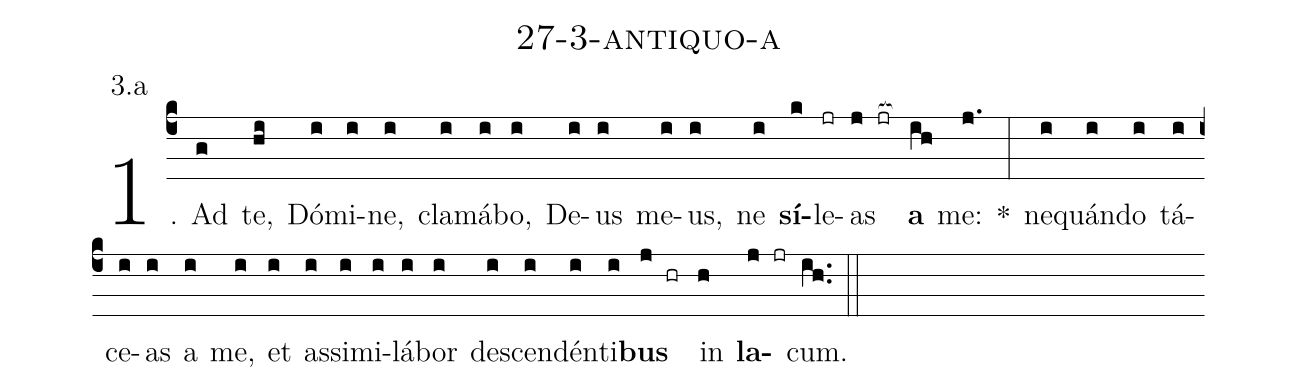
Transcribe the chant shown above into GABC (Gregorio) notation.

name: 27-3-antiquo-a;
annotation: 3.a;
%%
(c4)1. Ad(g) te,(hi) Dó(i)mi(i)ne,(i) cla(i)má(i)bo,(i) De(i)us(i) me(i)us,(i) ne(i) <b>sí</b>(k)le(jr)as(j jr[ocb:1{]) <b>a</b>(ih[ocb:0}]) me:(j.) *(:) ne(i)quán(i)do(i) tá(i)ce(i)as(i) a(i) me,(i) et(i) as(i)si(i)mi(i)lá(i)bor(i) de(i)scen(i)dén(i)ti(i)<b>bus</b>(j hr) in(h) <b>la</b>(j jr)cum.(ih..) (::)
